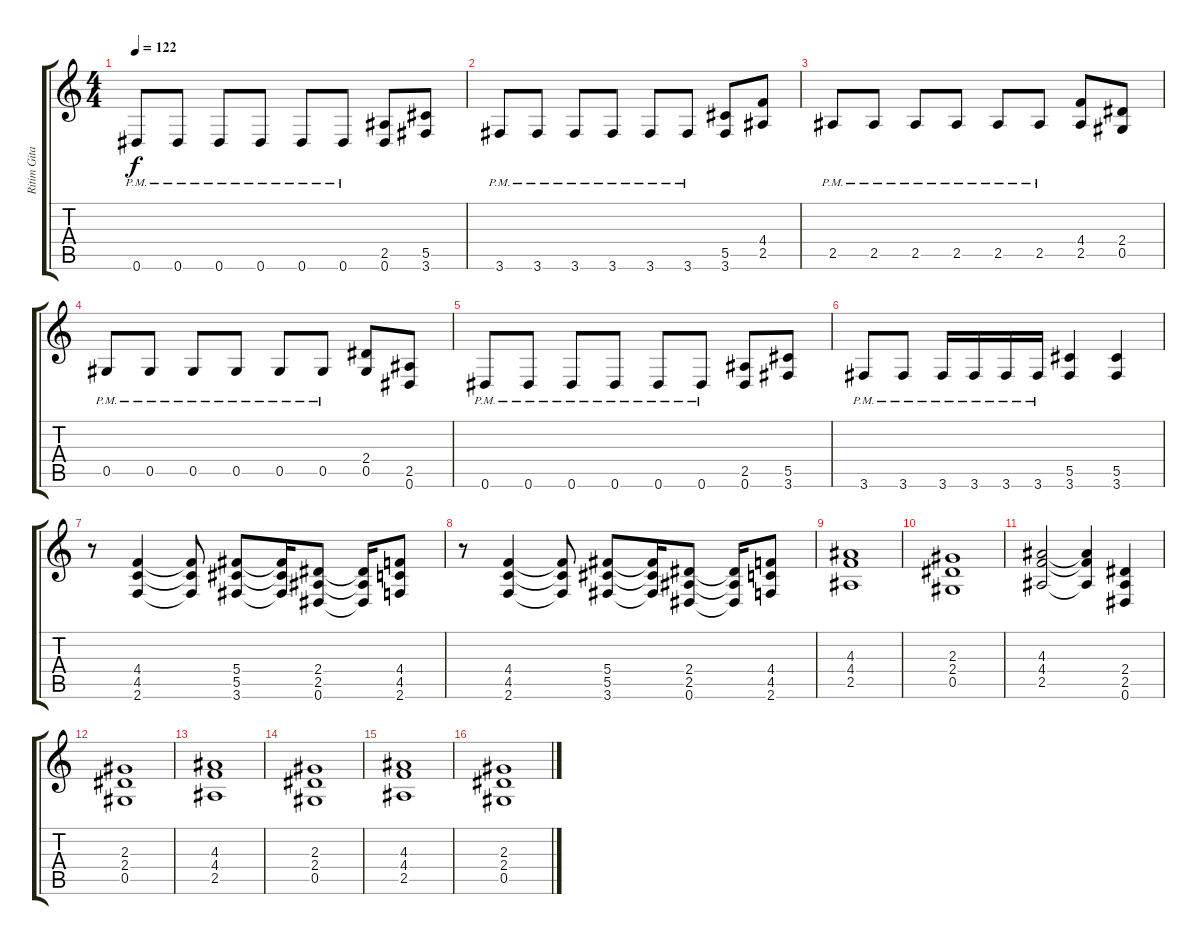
\track ("Ritim Gitar" "Ritim Gita") {instrument distortionguitar}
\staff {score tabs}
\tuning (Eb4 Bb3 Gb3 Db3 Ab2 Eb2) {hide}
\ts (4 4)
\tempo 122
\clef g2
\ks c
0.6{pm}.8{dy f} 0.6{pm}.8 0.6{pm}.8 0.6{pm}.8 0.6{pm}.8 0.6{pm}.8 (2.5 0.6).8 (5.5 3.6).8 |
3.6{pm}.8 3.6{pm}.8 3.6{pm}.8 3.6{pm}.8 3.6{pm}.8 3.6{pm}.8 (5.5 3.6).8 (4.4 2.5).8 |
2.5{pm}.8 2.5{pm}.8 2.5{pm}.8 2.5{pm}.8 2.5{pm}.8 2.5{pm}.8 (4.4 2.5).8 (2.4 0.5).8 |
0.5{pm}.8 0.5{pm}.8 0.5{pm}.8 0.5{pm}.8 0.5{pm}.8 0.5{pm}.8 (2.4 0.5).8 (2.5 0.6).8 |
0.6{pm}.8 0.6{pm}.8 0.6{pm}.8 0.6{pm}.8 0.6{pm}.8 0.6{pm}.8 (2.5 0.6).8 (5.5 3.6).8 |
3.6{pm}.8 3.6{pm}.8 3.6{pm}.16 3.6{pm}.16 3.6{pm}.16 3.6{pm}.16 (5.5 3.6).4 (5.5 3.6).4 |
r.8 (4.4 4.5 2.6).4 (4.4{t} 4.5{t} 2.6{t}).8 (5.4 5.5 3.6).8 (5.4{t} 5.5{t} 3.6{t}).16 (2.4 2.5 0.6).8 (2.4{t} 2.5{t} 0.6{t}).16 (4.4 4.5 2.6).8 |
r.8 (4.4 4.5 2.6).4 (4.4{t} 4.5{t} 2.6{t}).8 (5.4 5.5 3.6).8 (5.4{t} 5.5{t} 3.6{t}).16 (2.4 2.5 0.6).8 (2.4{t} 2.5{t} 0.6{t}).16 (4.4 4.5 2.6).8 |
(4.3 4.4 2.5).1 |
(2.3 2.4 0.5).1 |
(4.3 4.4 2.5).2 (4.3{t} 4.4{t} 2.5{t}).4 (2.4 2.5 0.6).4 |
(2.3 2.4 0.5).1 |
(4.3 4.4 2.5).1 |
(2.3 2.4 0.5).1 |
(4.3 4.4 2.5).1 |
(2.3 2.4 0.5).1
